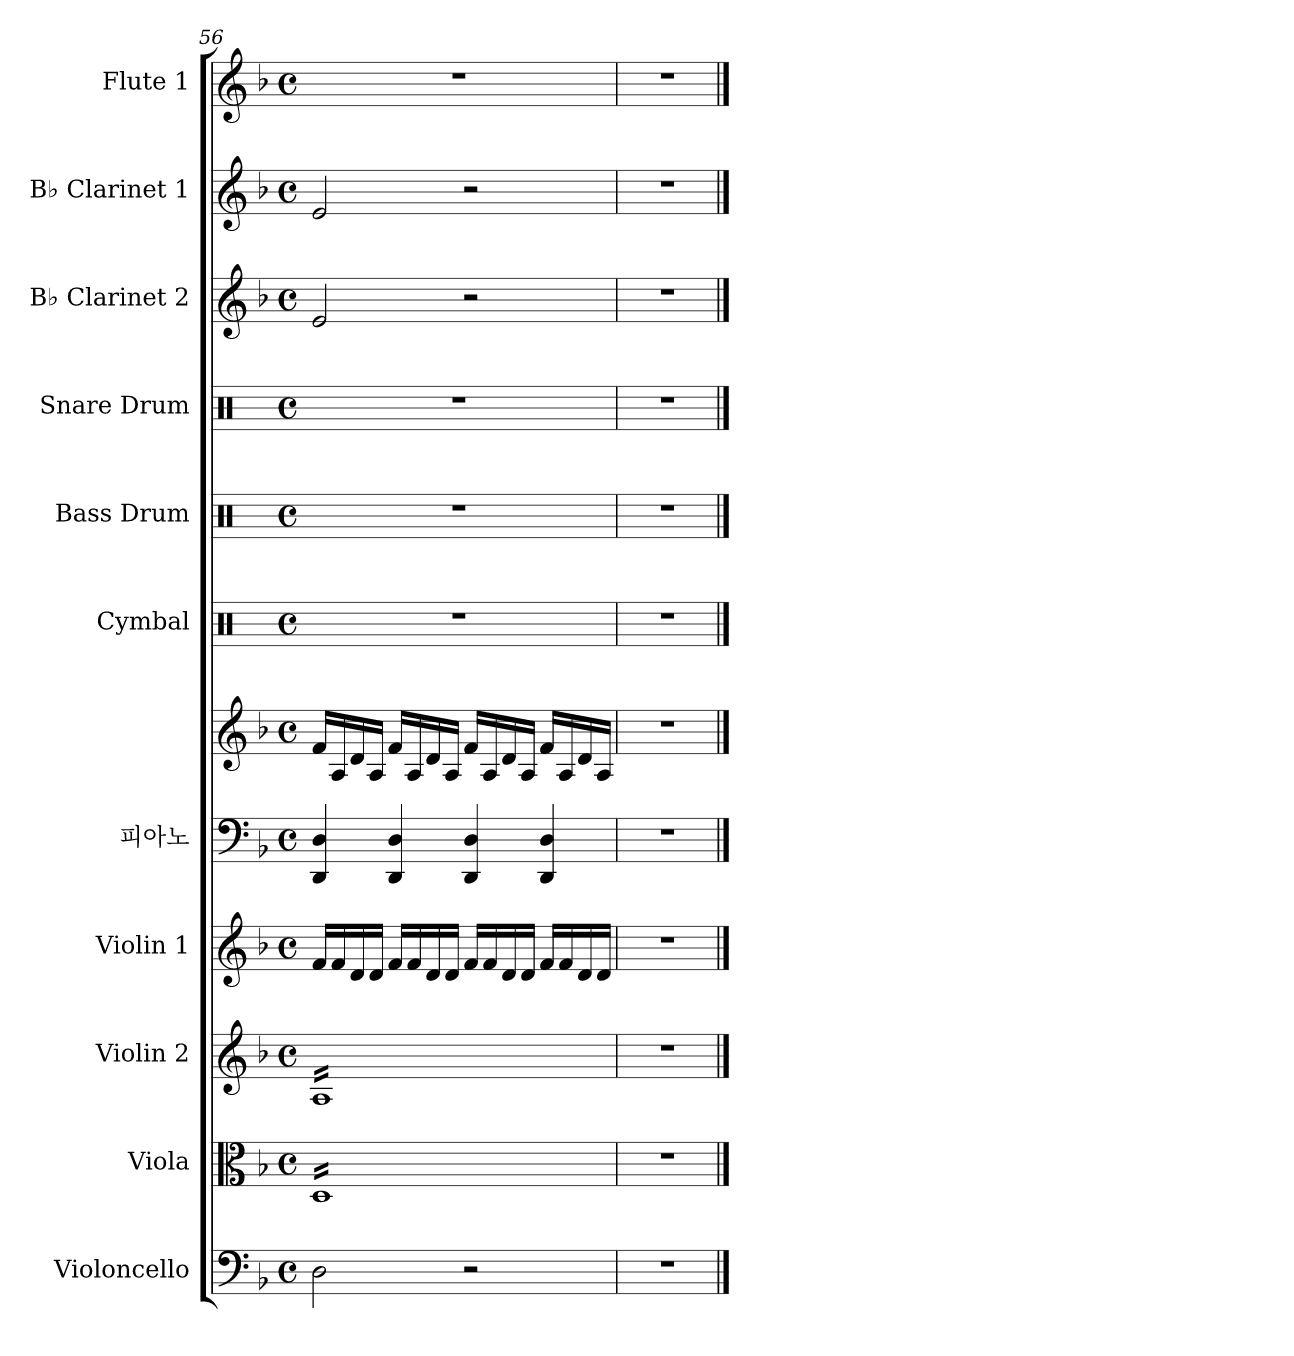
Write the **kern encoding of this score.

**kern	**kern	**kern	**kern	**kern	**kern	**kern	**kern	**kern	**kern	**kern	**kern
*part11	*part10	*part9	*part8	*part7	*part7	*part6	*part5	*part4	*part3	*part2	*part1
*staff12	*staff11	*staff10	*staff9	*staff8	*staff7	*staff6	*staff5	*staff4	*staff3	*staff2	*staff1
*I"Violoncello	*I"Viola	*I"Violin 2	*I"Violin 1	*I"피아노	*	*I"Cymbal	*I"Bass Drum	*I"Snare Drum	*I"B♭ Clarinet 2	*I"B♭ Clarinet 1	*I"Flute 1
*I'Vc.	*I'Vla.	*I'Vln. 2	*I'Vln. 1	*	*	*I'Cym.	*I'B. Dr.	*I'Sn. Dr.	*I'B♭ Cl. 2	*I'B♭ Cl. 1	*I'Fl. 1
!!LO:PB:g=z
*clefF4	*clefC3	*clefG2	*clefG2	*clefF4	*clefG2	*clefX	*clefX	*clefX	*clefG2	*clefG2	*clefG2
*	*	*	*	*	*	*	*	*	*ITrd1c2	*ITrd1c2	*
*k[b-]	*k[b-]	*k[b-]	*k[b-]	*k[b-]	*k[b-]	*k[]	*k[]	*k[]	*k[b-e-a-]	*k[b-e-a-]	*k[b-]
*M4/4	*M4/4	*M4/4	*M4/4	*M4/4	*M4/4	*M4/4	*M4/4	*M4/4	*M4/4	*M4/4	*M4/4
*met(c)	*met(c)	*met(c)	*met(c)	*met(c)	*met(c)	*met(c)	*met(c)	*met(c)	*met(c)	*met(c)	*met(c)
*	*	*	*	*8ba	*	*	*	*	*	*	*
=56	=56	=56	=56	=56	=56	=56	=56	=56	=56	=56	=56
*	*tremolo	*	*	*	*	*	*	*	*	*	*
*	*	*tremolo	*	*	*	*	*	*	*	*	*
2D\	16DLL	16ALL	16f/LL	4DDD/ 4DD/	16f/LL	1r	1r	1r	2d/	2d/	1r
.	16D	16A	16f/	.	16A/	.	.	.	.	.	.
.	16D	16A	16d/	.	16d/	.	.	.	.	.	.
.	16D	16A	16d/JJ	.	16A/JJ	.	.	.	.	.	.
.	16D	16A	16f/LL	4DDD/ 4DD/	16f/LL	.	.	.	.	.	.
.	16D	16A	16f/	.	16A/	.	.	.	.	.	.
.	16D	16A	16d/	.	16d/	.	.	.	.	.	.
.	16D	16A	16d/JJ	.	16A/JJ	.	.	.	.	.	.
2r	16D	16A	16f/LL	4DDD/ 4DD/	16f/LL	.	.	.	2r	2r	.
.	16D	16A	16f/	.	16A/	.	.	.	.	.	.
.	16D	16A	16d/	.	16d/	.	.	.	.	.	.
.	16D	16A	16d/JJ	.	16A/JJ	.	.	.	.	.	.
.	16D	16A	16f/LL	4DDD/ 4DD/	16f/LL	.	.	.	.	.	.
.	16D	16A	16f/	.	16A/	.	.	.	.	.	.
.	16D	16A	16d/	.	16d/	.	.	.	.	.	.
.	16DJJ	16AJJ	16d/JJ	.	16A/JJ	.	.	.	.	.	.
*	*	*Xtremolo	*	*	*	*	*	*	*	*	*
*	*Xtremolo	*	*	*	*	*	*	*	*	*	*
=57	=57	=57	=57	=57	=57	=57	=57	=57	=57	=57	=57
*	*	*	*	*X8ba	*	*	*	*	*	*	*
1r	1r	1r	1r	1r	1r	1r	1r	1r	1r	1r	1r
==	==	==	==	==	==	==	==	==	==	==	==
*-	*-	*-	*-	*-	*-	*-	*-	*-	*-	*-	*-
